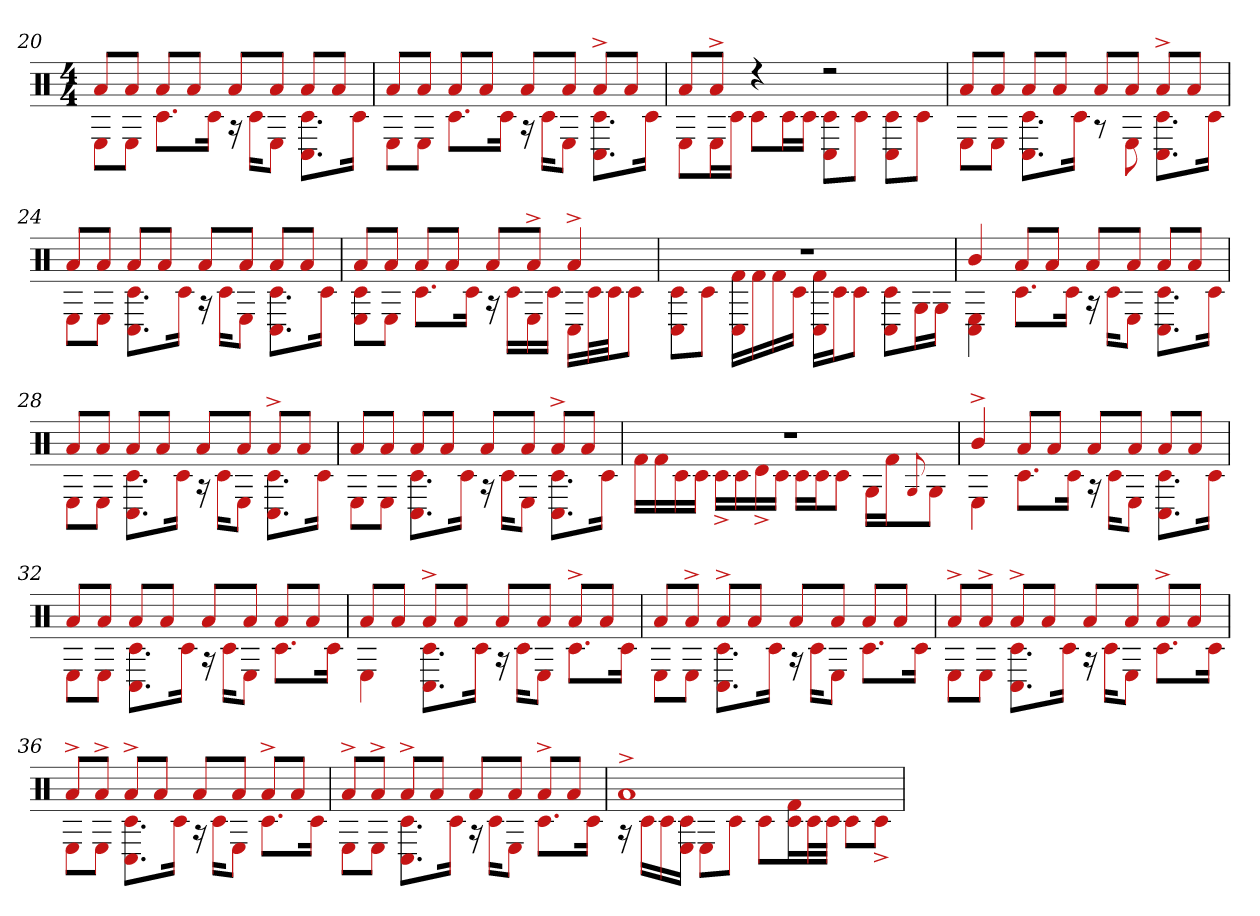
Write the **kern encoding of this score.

**kern
*part1
*staff1
*clefX
*k[]
*M4/4
=20
*^
8aL	8EL
8aJ	8EJ
8aL	8.c#L
8aJ	.
.	16c#Jk
8aL	16r
.	16c#KL
8aJ	8EJ
8aL	8.C# 8.c#L
8aJ	.
.	16c#Jk
=21	=21
8aL	8EL
8aJ	8EJ
8aL	8.c#L
8aJ	.
.	16c#Jk
8aL	16r
.	16c#KL
8aJ	8EJ
8a^L	8.C# 8.c#L
8aJ	.
.	16c#Jk
=22	=22
8aL	8EL
8a^J	16EL
.	16c#JJ
4r	8c#L
.	16c#L
.	16c#JJ
2r	8C# 8c#L
.	8c#J
.	8C# 8c#L
.	8c#J
=23	=23
8aL	8EL
8aJ	8EJ
8aL	8.C# 8.c#L
8aJ	.
.	16c#Jk
8aL	8r
8aJ	8E
8a^L	8.C# 8.c#L
8aJ	.
.	16c#Jk
=24	=24
8aL	8EL
8aJ	8EJ
8aL	8.C# 8.c#L
8aJ	.
.	16c#Jk
8aL	16r
.	16c#KL
8aJ	8EJ
8aL	8.C# 8.c#L
8aJ	.
.	16c#Jk
=25	=25
8aL	8E 8c#L
8aJ	8EJ
8aL	8.c#L
8aJ	.
.	16c#Jk
8aL	16r
.	16c#LL
8a^J	16E
.	16c#JJ
4a^	16C#LL
.	32c#L
.	32c#JJ
.	8c#J
=26	=26
1r	8C# 8c#L
.	8c#J
.	16C# 16f#LL
.	16f#
.	16f#
.	16c#JJ
.	16C# 16f#LL
.	16c#J
.	8c#J
.	8C# 8c#L
.	16GL
.	16GJJ
=27	=27
4b	4C# 4E
8aL	8.c#L
8aJ	.
.	16c#Jk
8aL	16r
.	16c#KL
8aJ	8EJ
8aL	8.C# 8.c#L
8aJ	.
.	16c#Jk
=28	=28
8aL	8EL
8aJ	8EJ
8aL	8.C# 8.c#L
8aJ	.
.	16c#Jk
8aL	16r
.	16c#KL
8aJ	8EJ
8a^L	8.C# 8.c#L
8aJ	.
.	16c#Jk
=29	=29
8aL	8EL
8aJ	8EJ
8aL	8.c# 8.C#L
8aJ	.
.	16c#Jk
8aL	16r
.	16c#KL
8aJ	8EJ
8a^L	8.C# 8.c#L
8aJ	.
.	16c#Jk
=30	=30
1r	16f#LL
.	16f#
.	16c#
.	16c#JJ
.	16c#^LL
.	16c#
.	16d^
.	16c#JJ
.	16c#LL
.	16c#J
.	8c#J
.	16GLL
.	16f#J
.	8qqG
.	8GJ
=31	=31
4b^	4E
8aL	8.c#L
8aJ	.
.	16c#Jk
8aL	16r
.	16c#KL
8aJ	8EJ
8aL	8.C# 8.c#L
8aJ	.
.	16c#Jk
=32	=32
8aL	8EL
8aJ	8EJ
8aL	8.C# 8.c#L
8aJ	.
.	16c#Jk
8aL	16r
.	16c#KL
8aJ	8EJ
8aL	8.c#L
8aJ	.
.	16c#Jk
=33	=33
8aL	4E
8aJ	.
8a^L	8.c# 8.C#L
8aJ	.
.	16c#Jk
8aL	16r
.	16c#KL
8aJ	8EJ
8a^L	8.c#L
8aJ	.
.	16c#Jk
=34	=34
8aL	8EL
8a^J	8EJ
8a^L	8.c# 8.C#L
8aJ	.
.	16c#Jk
8aL	16r
.	16c#KL
8aJ	8EJ
8aL	8.c#L
8aJ	.
.	16c#Jk
=35	=35
8a^L	8EL
8a^J	8EJ
8a^L	8.C# 8.c#L
8aJ	.
.	16c#Jk
8aL	16r
.	16c#KL
8aJ	8EJ
8a^L	8.c#L
8aJ	.
.	16c#Jk
=36	=36
8a^L	8EL
8a^J	8EJ
8a^L	8.c# 8.C#L
8aJ	.
.	16c#Jk
8aL	16r
.	16c#KL
8aJ	8EJ
8a^L	8.c#L
8aJ	.
.	16c#Jk
=37	=37
8a^L	8EL
8a^J	8EJ
8a^L	8.c# 8.C#L
8aJ	.
.	16c#Jk
8aL	16r
.	16c#KL
8aJ	8EJ
8a^L	8.c#L
8aJ	.
.	16c#Jk
=38	=38
1a^	16r
.	16c#LL
.	16c#
.	16c# 16EJJ
.	8EL
.	8c#J
.	8c#L
.	16c# 16f#L
.	32c#L
.	32c#JJJ
.	8c#L
.	8c#^J
*v	*v
=
*-
